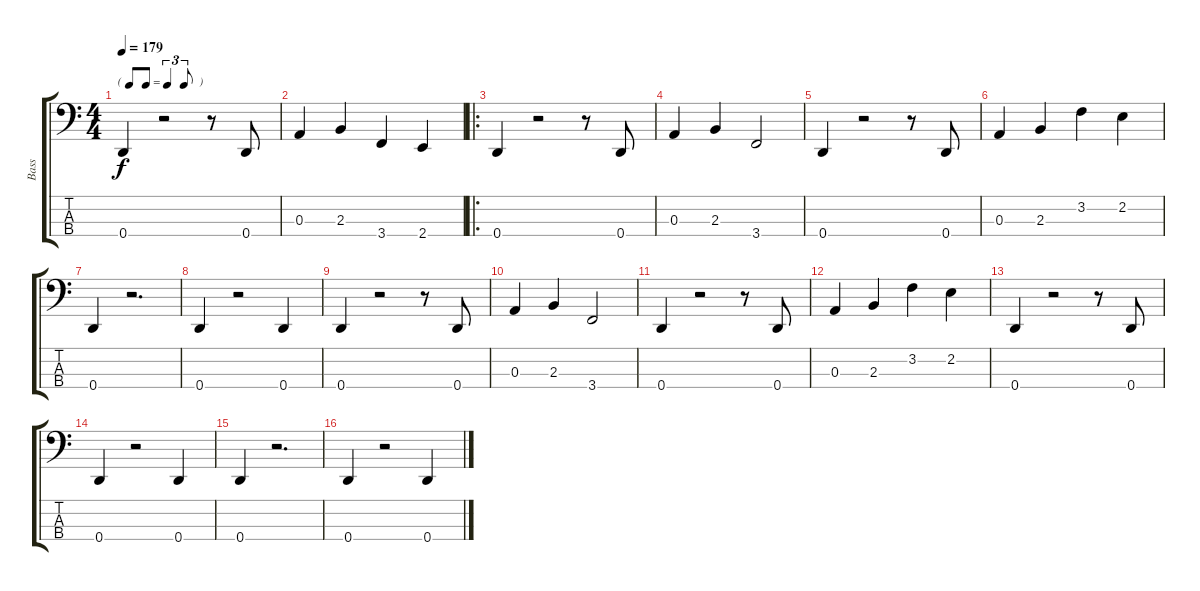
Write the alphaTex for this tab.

\track ("Bass" "Bass") {instrument electricbassfinger}
\staff {score tabs}
\tuning (G2 D2 A1 D1) {hide}
\ts (4 4)
\tf triplet8th
\tempo 179
\clef f4
\ks c
0.4.4{dy f} r.2 r.8 0.4.8 |
0.3.4 2.3.4 3.4.4 2.4.4 |
\ro
0.4.4 r.2 r.8 0.4.8 |
0.3.4 2.3.4 3.4.2 |
0.4.4 r.2 r.8 0.4.8 |
0.3.4 2.3.4 3.2.4 2.2.4 |
0.4.4 r.2{d} |
0.4.4 r.2 0.4.4 |
0.4.4 r.2 r.8 0.4.8 |
0.3.4 2.3.4 3.4.2 |
0.4.4 r.2 r.8 0.4.8 |
0.3.4 2.3.4 3.2.4 2.2.4 |
0.4.4 r.2 r.8 0.4.8 |
0.4.4 r.2 0.4.4 |
0.4.4 r.2{d} |
0.4.4 r.2 0.4.4
